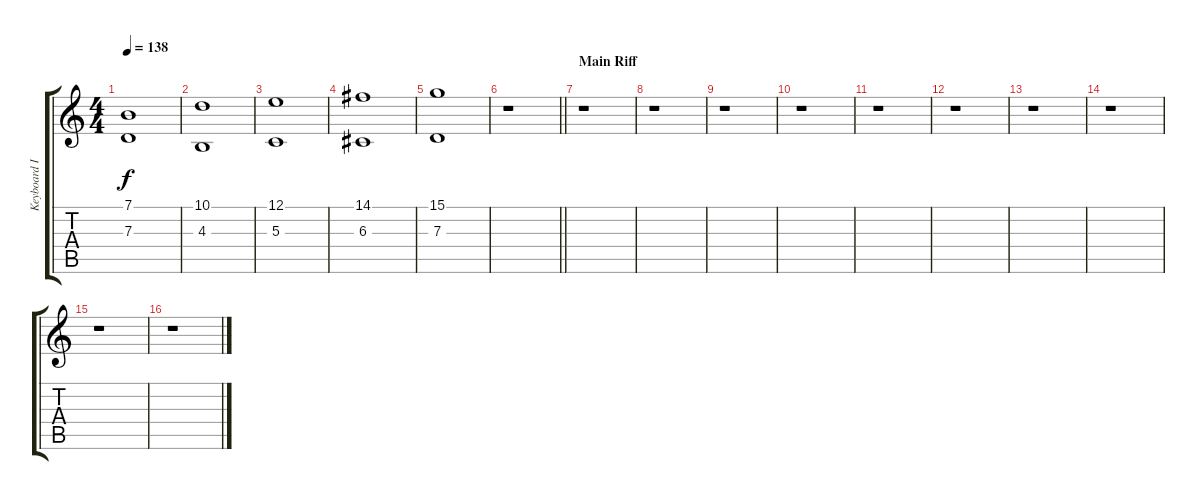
\track ("Keyboard III" "Keyboard I") {instrument brasssection}
\staff {score tabs}
\tuning (E4 B3 G3 D3 A2 E2) {hide}
\ts (4 4)
\tempo 138
\clef g2
\ks c
(7.1 7.3).1{dy f} |
(10.1 4.3).1 |
(12.1 5.3).1 |
(14.1 6.3).1 |
(15.1 7.3).1 |
\barLineRight lightlight
r.1 |
\section ("" "Main Riff")
r.1 |
r.1 |
r.1 |
r.1 |
r.1 |
r.1 |
r.1 |
r.1 |
r.1 |
r.1
